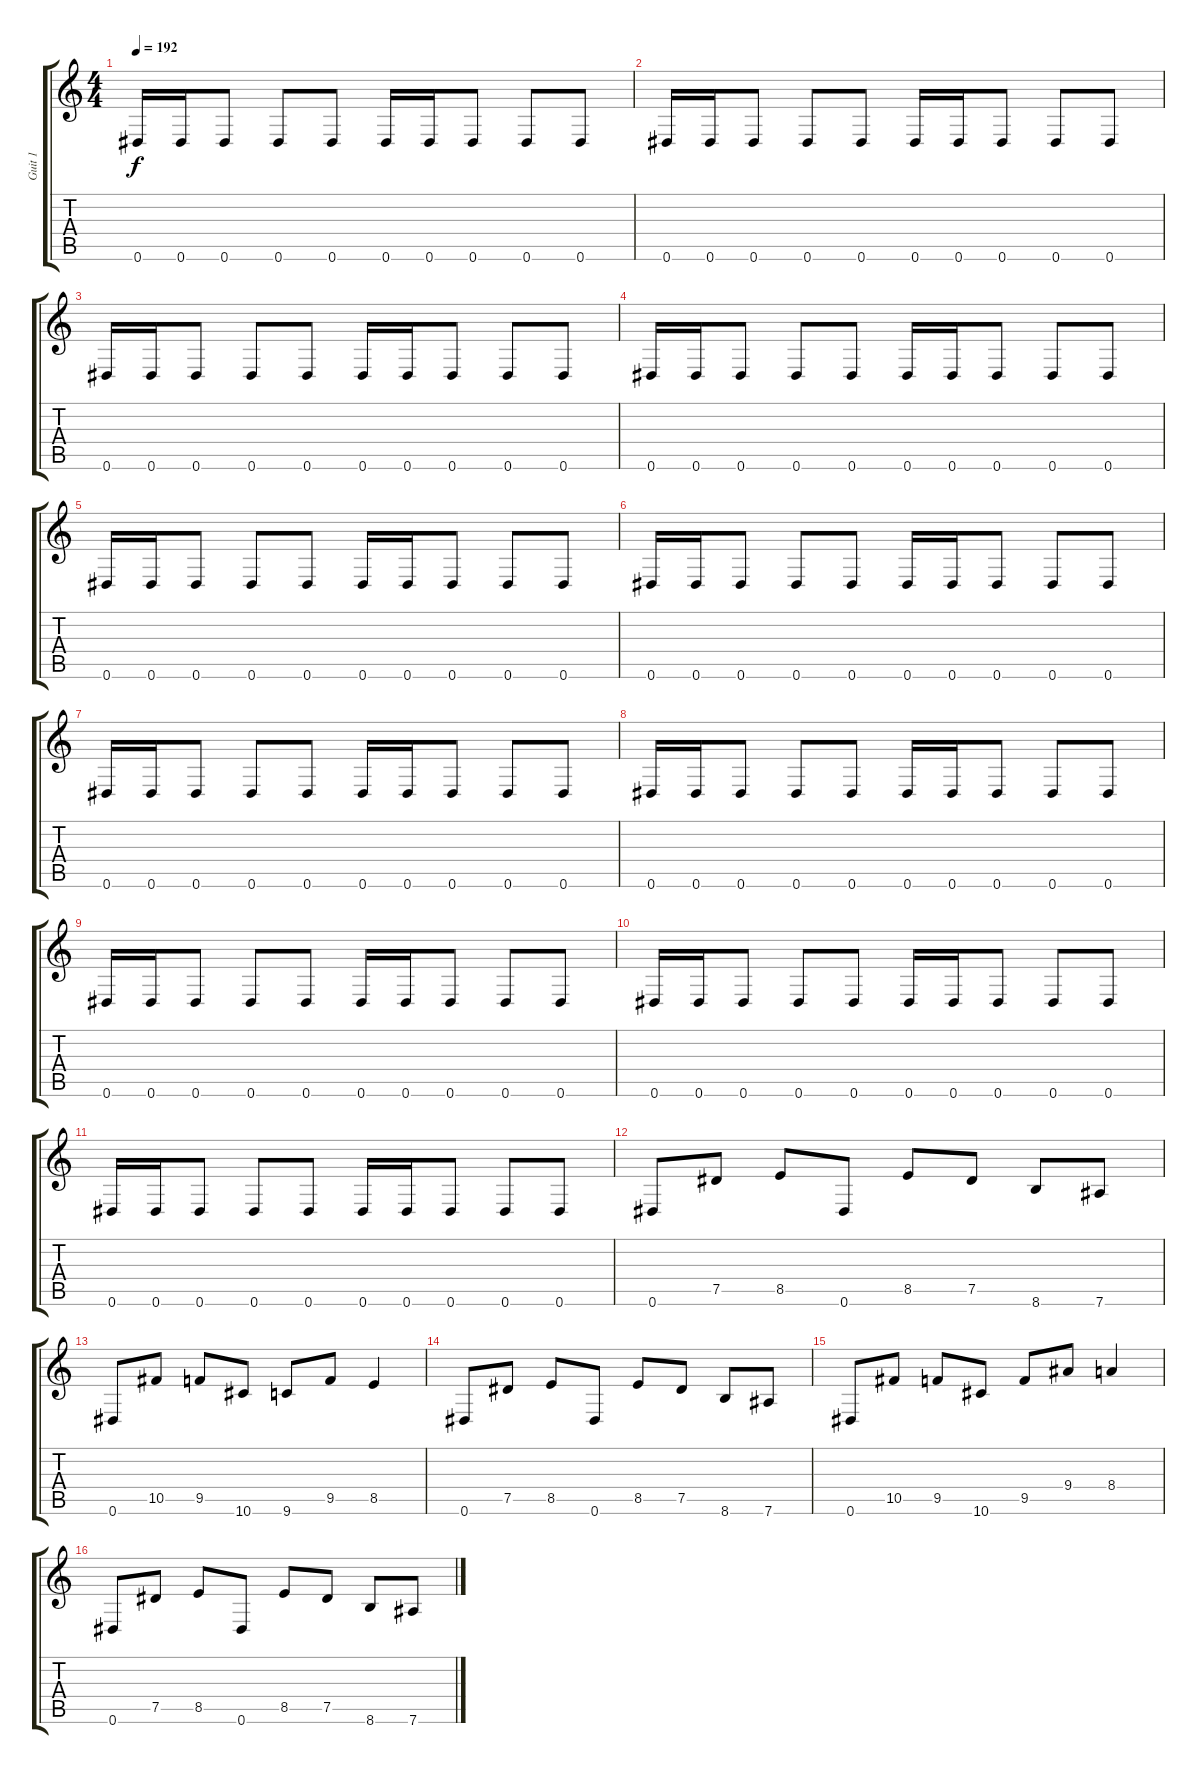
\track ("Guit 1" "Guit 1") {instrument distortionguitar}
\staff {score tabs}
\tuning (Eb4 Bb3 Gb3 Db3 Ab2 Eb2) {hide}
\ts (4 4)
\tempo 192
\clef g2
\ks c
0.6.16{dy f} 0.6.16 0.6.8 0.6.8 0.6.8 0.6.16 0.6.16 0.6.8 0.6.8 0.6.8 |
0.6.16 0.6.16 0.6.8 0.6.8 0.6.8 0.6.16 0.6.16 0.6.8 0.6.8 0.6.8 |
0.6.16 0.6.16 0.6.8 0.6.8 0.6.8 0.6.16 0.6.16 0.6.8 0.6.8 0.6.8 |
0.6.16 0.6.16 0.6.8 0.6.8 0.6.8 0.6.16 0.6.16 0.6.8 0.6.8 0.6.8 |
0.6.16 0.6.16 0.6.8 0.6.8 0.6.8 0.6.16 0.6.16 0.6.8 0.6.8 0.6.8 |
0.6.16 0.6.16 0.6.8 0.6.8 0.6.8 0.6.16 0.6.16 0.6.8 0.6.8 0.6.8 |
0.6.16 0.6.16 0.6.8 0.6.8 0.6.8 0.6.16 0.6.16 0.6.8 0.6.8 0.6.8 |
0.6.16 0.6.16 0.6.8 0.6.8 0.6.8 0.6.16 0.6.16 0.6.8 0.6.8 0.6.8 |
0.6.16 0.6.16 0.6.8 0.6.8 0.6.8 0.6.16 0.6.16 0.6.8 0.6.8 0.6.8 |
0.6.16 0.6.16 0.6.8 0.6.8 0.6.8 0.6.16 0.6.16 0.6.8 0.6.8 0.6.8 |
0.6.16 0.6.16 0.6.8 0.6.8 0.6.8 0.6.16 0.6.16 0.6.8 0.6.8 0.6.8 |
0.6.8 7.5.8 8.5.8 0.6.8 8.5.8 7.5.8 8.6.8 7.6.8 |
0.6.8 10.5.8 9.5.8 10.6.8 9.6.8 9.5.8 8.5.4 |
0.6.8 7.5.8 8.5.8 0.6.8 8.5.8 7.5.8 8.6.8 7.6.8 |
0.6.8 10.5.8 9.5.8 10.6.8 9.5.8 9.4.8 8.4.4 |
0.6.8 7.5.8 8.5.8 0.6.8 8.5.8 7.5.8 8.6.8 7.6.8
